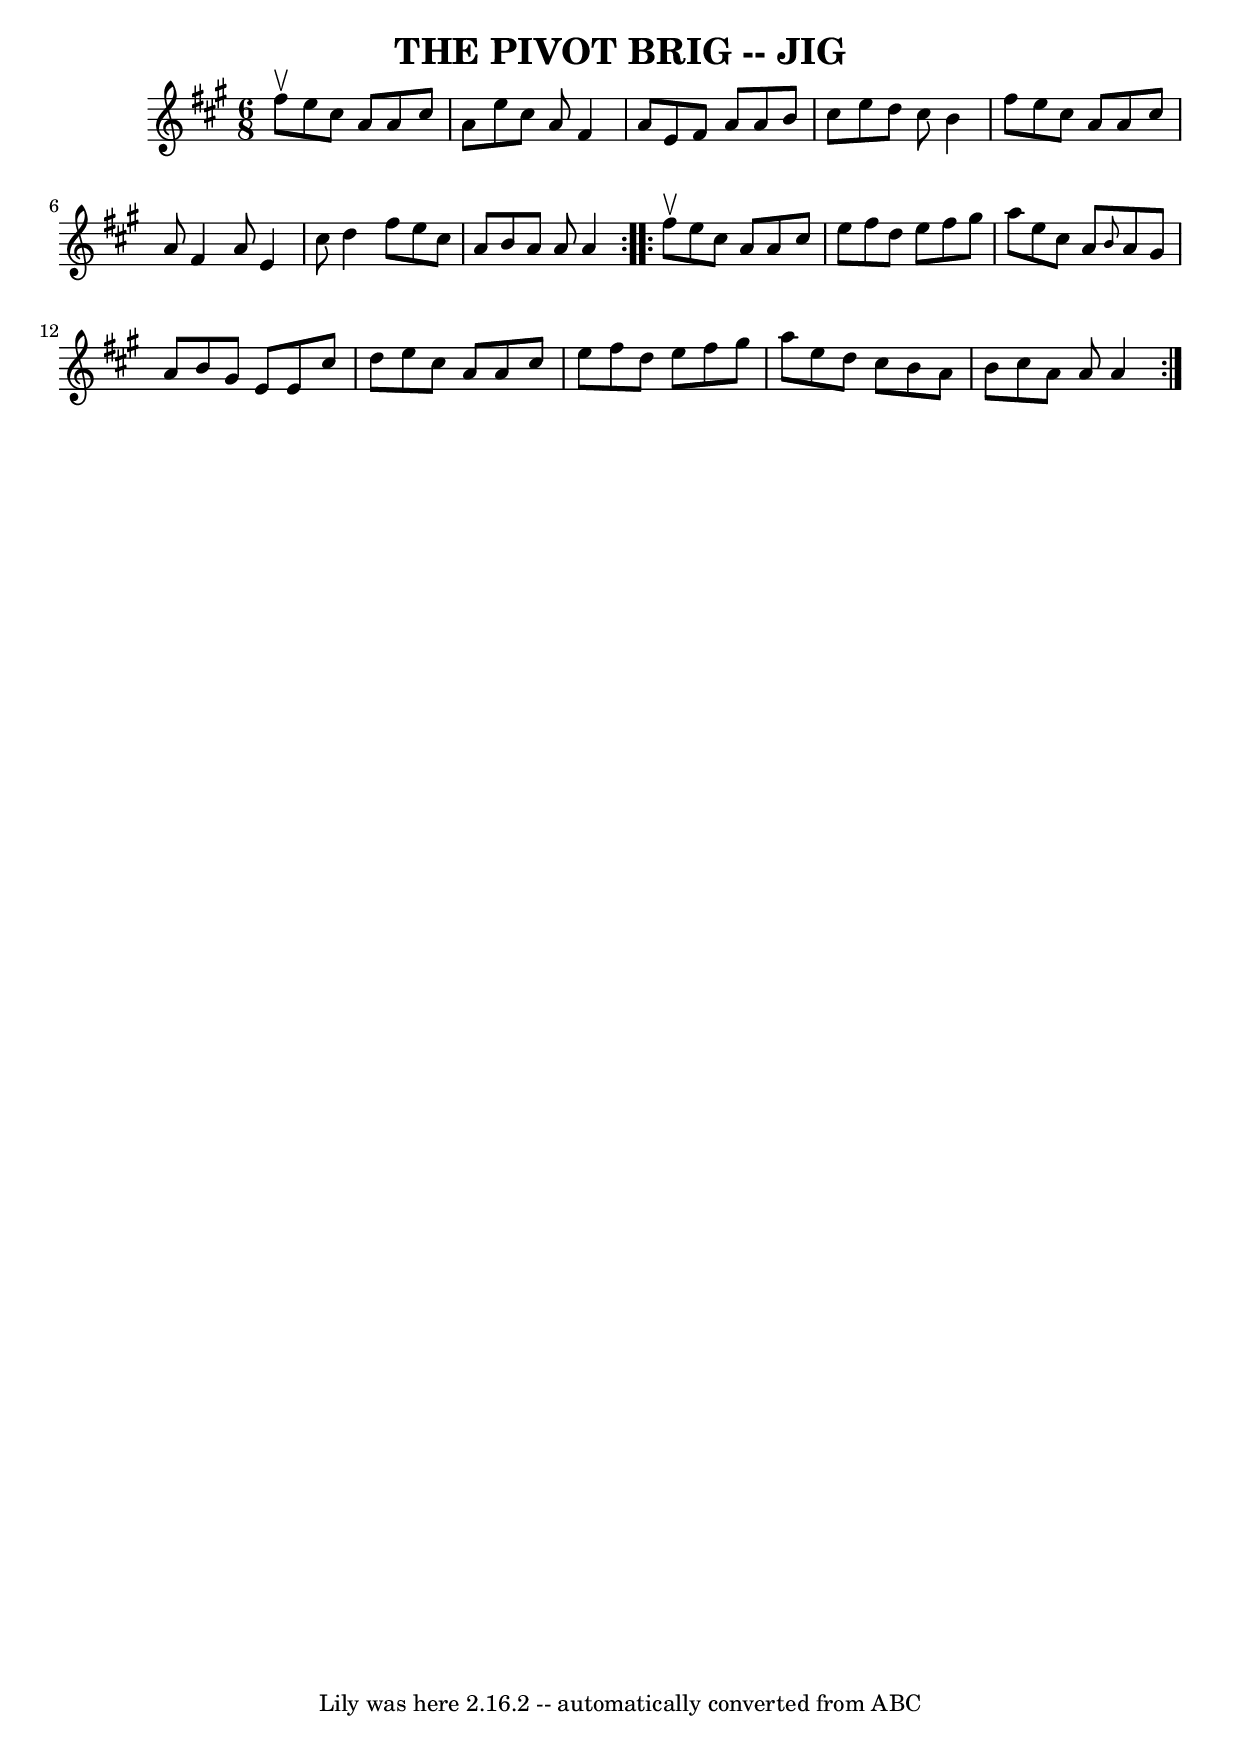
\version "2.16.2"
\include "Mammoth.ily"
\header {
  %% book = "Ryan's Mammoth Collection of Fiddle Tunes"
  crossRefNumber = "1"
  footnotes = ""
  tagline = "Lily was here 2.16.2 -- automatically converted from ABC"
  title = "THE PIVOT BRIG -- JIG"

}
voicedefault =  {



  \repeat volta 2 {

    \time 6/8 
    \key a \major fis''8^\upbow       |
    e''8 cis''8 a'8 
    a'8 cis''8 a'8    |
    e''8 cis''8 a'8 fis'4 a'8    
    |
    e'8 fis'8 a'8 a'8 b'8 cis''8    |
    e''8    
    d''8 cis''8 b'4 fis''8    |
    |
    e''8 cis''8    
    a'8 a'8 cis''8 a'8    |
    fis'4 a'8 e'4 cis''8    
    |
    d''4 fis''8 e''8 cis''8 a'8    |
    b'8 a'8    
    a'8 a'4    
  }     
  \repeat volta 2 {
    fis''8^\upbow       |
    e''8    
    cis''8 a'8 a'8 cis''8 e''8    |
    fis''8 d''8 e''8    
    fis''8 gis''8 a''8    |
    e''8 cis''8 a'8  \grace { b'8  

			    } a'8 gis'8 a'8    |
    b'8 gis'8 e'8 e'8 cis''8    
    d''8    |
    |
    e''8 cis''8 a'8 a'8 cis''8 e''8  
    |
    fis''8 d''8 e''8 fis''8 gis''8 a''8    |
    
    e''8 d''8 cis''8 b'8 a'8 b'8    |
    cis''8 a'8 a'8  
    a'4    
  }   

}

\score{
  <<

    \context Staff="default"
    {
      \voicedefault 
      
    }

  >>
  \layout {
    
  }
  \midi {
  }

}
